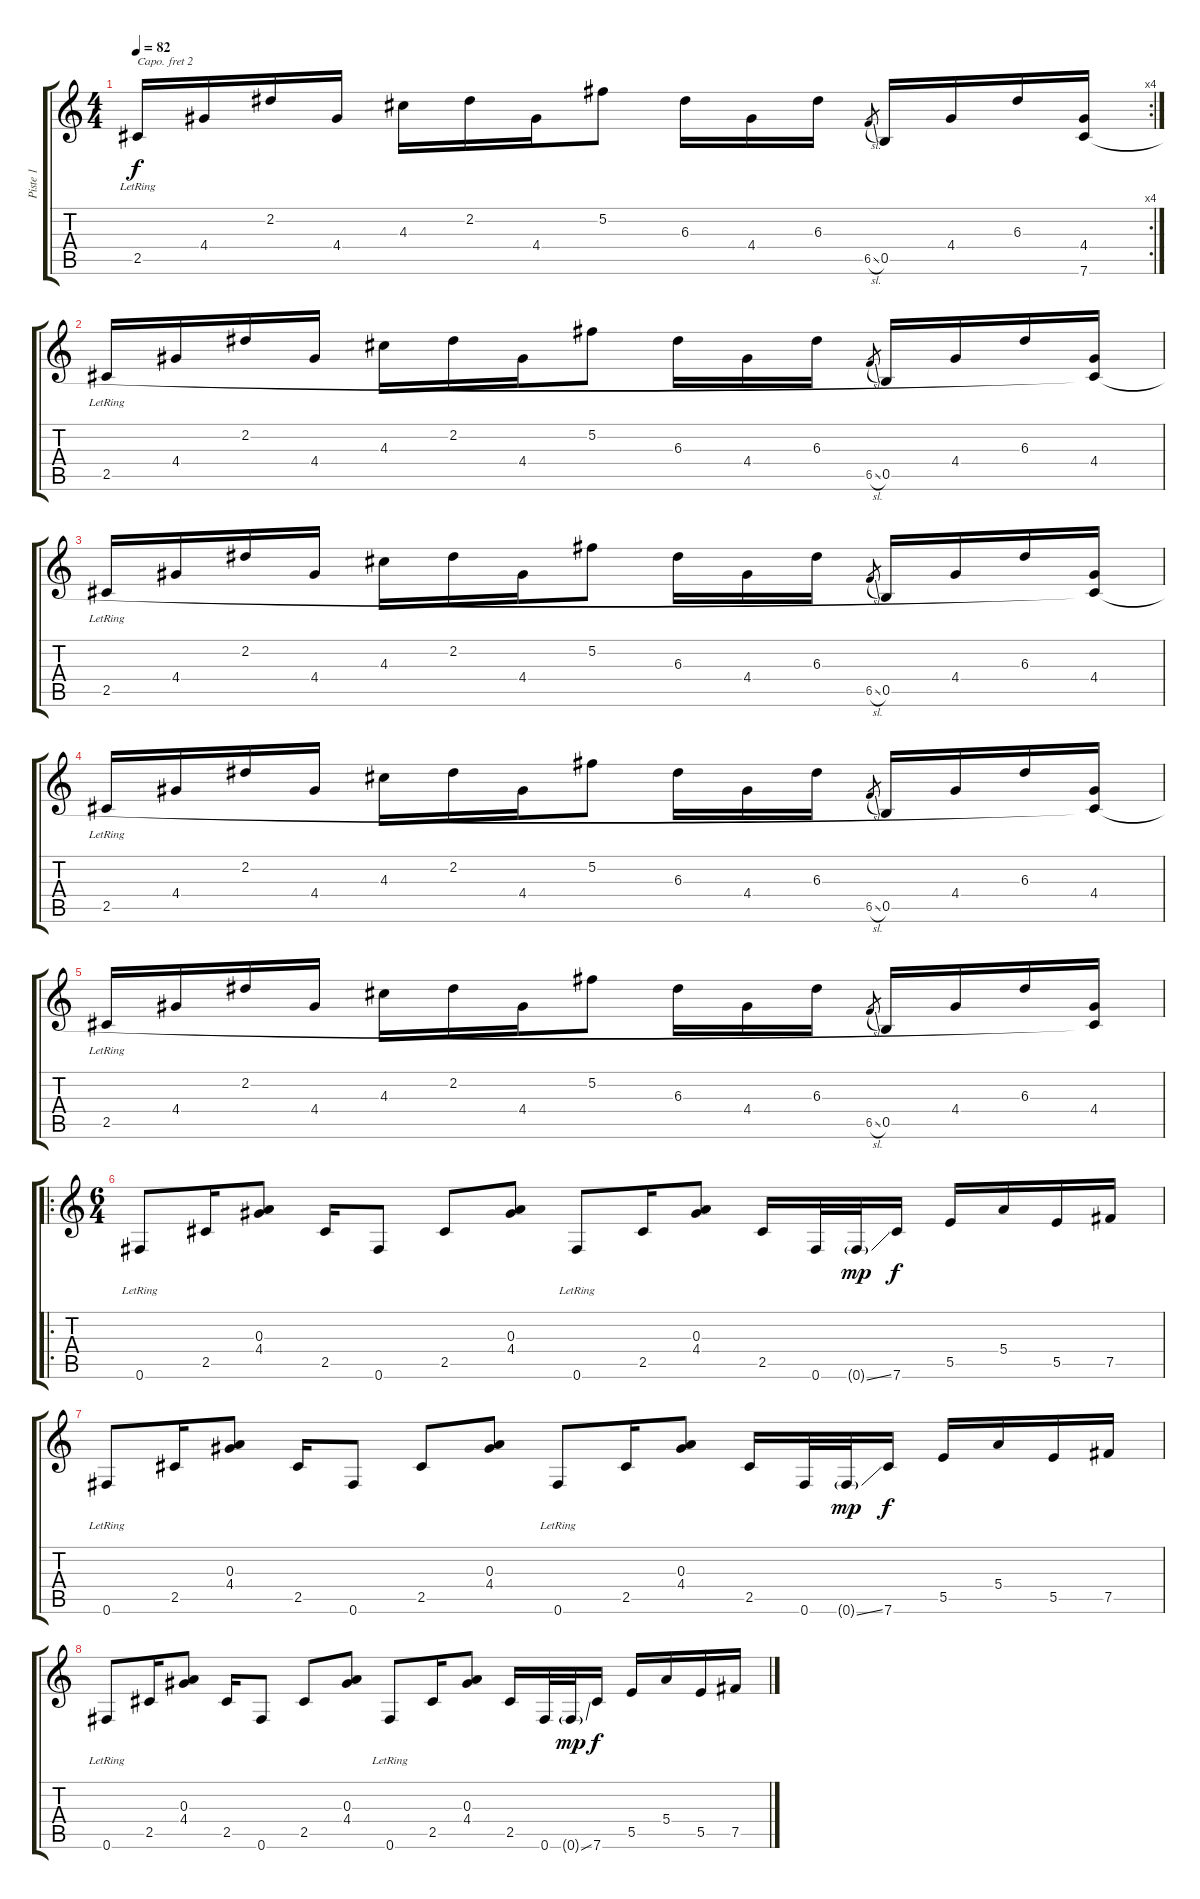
\track ("Piste 1" "Piste 1") {instrument acousticguitarsteel}
\staff {score tabs}
\capo 2
\tuning (E4 B3 G3 D3 A2 E2) {hide}
\rc 4
\ts (4 4)
\tempo 82
\clef g2
\ks c
2.5{lr}.16{dy f} 4.4.16 2.2.16 4.4.16 4.3.16 2.2.16 4.4.16 5.2.8 6.3.16 4.4.16 6.3.16 6.5{sl}.8{gr} 0.5.16 4.4.16 6.3.16 (4.4 7.6{t}).16 |
2.5{lr}.16 4.4.16 2.2.16 4.4.16 4.3.16 2.2.16 4.4.16 5.2.8 6.3.16 4.4.16 6.3.16 6.5{sl}.8{gr} 0.5.16 4.4.16 6.3.16 (4.4 7.6{t}).16 |
2.5{lr}.16 4.4.16 2.2.16 4.4.16 4.3.16 2.2.16 4.4.16 5.2.8 6.3.16 4.4.16 6.3.16 6.5{sl}.8{gr} 0.5.16 4.4.16 6.3.16 (4.4 7.6{t}).16 |
2.5{lr}.16 4.4.16 2.2.16 4.4.16 4.3.16 2.2.16 4.4.16 5.2.8 6.3.16 4.4.16 6.3.16 6.5{sl}.8{gr} 0.5.16 4.4.16 6.3.16 (4.4 7.6{t}).16 |
2.5{lr}.16 4.4.16 2.2.16 4.4.16 4.3.16 2.2.16 4.4.16 5.2.8 6.3.16 4.4.16 6.3.16 6.5{sl}.8{gr} 0.5.16 4.4.16 6.3.16 (4.4 7.6{t}).16 |
\ro
\ts (6 4)
0.6{lr}.8 2.5.16 (0.3 4.4).8 2.5.16 0.6.8 2.5.8 (0.3 4.4).8 0.6{lr}.8 2.5.16 (0.3 4.4).8 2.5.16 0.6.32 0.6{ss g}.32{dy mp} 7.6.16{dy f} 5.5.16 5.4.16 5.5.16 7.5.16 |
0.6{lr}.8 2.5.16 (0.3 4.4).8 2.5.16 0.6.8 2.5.8 (0.3 4.4).8 0.6{lr}.8 2.5.16 (0.3 4.4).8 2.5.16 0.6.32 0.6{ss g}.32{dy mp} 7.6.16{dy f} 5.5.16 5.4.16 5.5.16 7.5.16 |
0.6{lr}.8 2.5.16 (0.3 4.4).8 2.5.16 0.6.8 2.5.8 (0.3 4.4).8 0.6{lr}.8 2.5.16 (0.3 4.4).8 2.5.16 0.6.32 0.6{ss g}.32{dy mp} 7.6.16{dy f} 5.5.16 5.4.16 5.5.16 7.5.16
